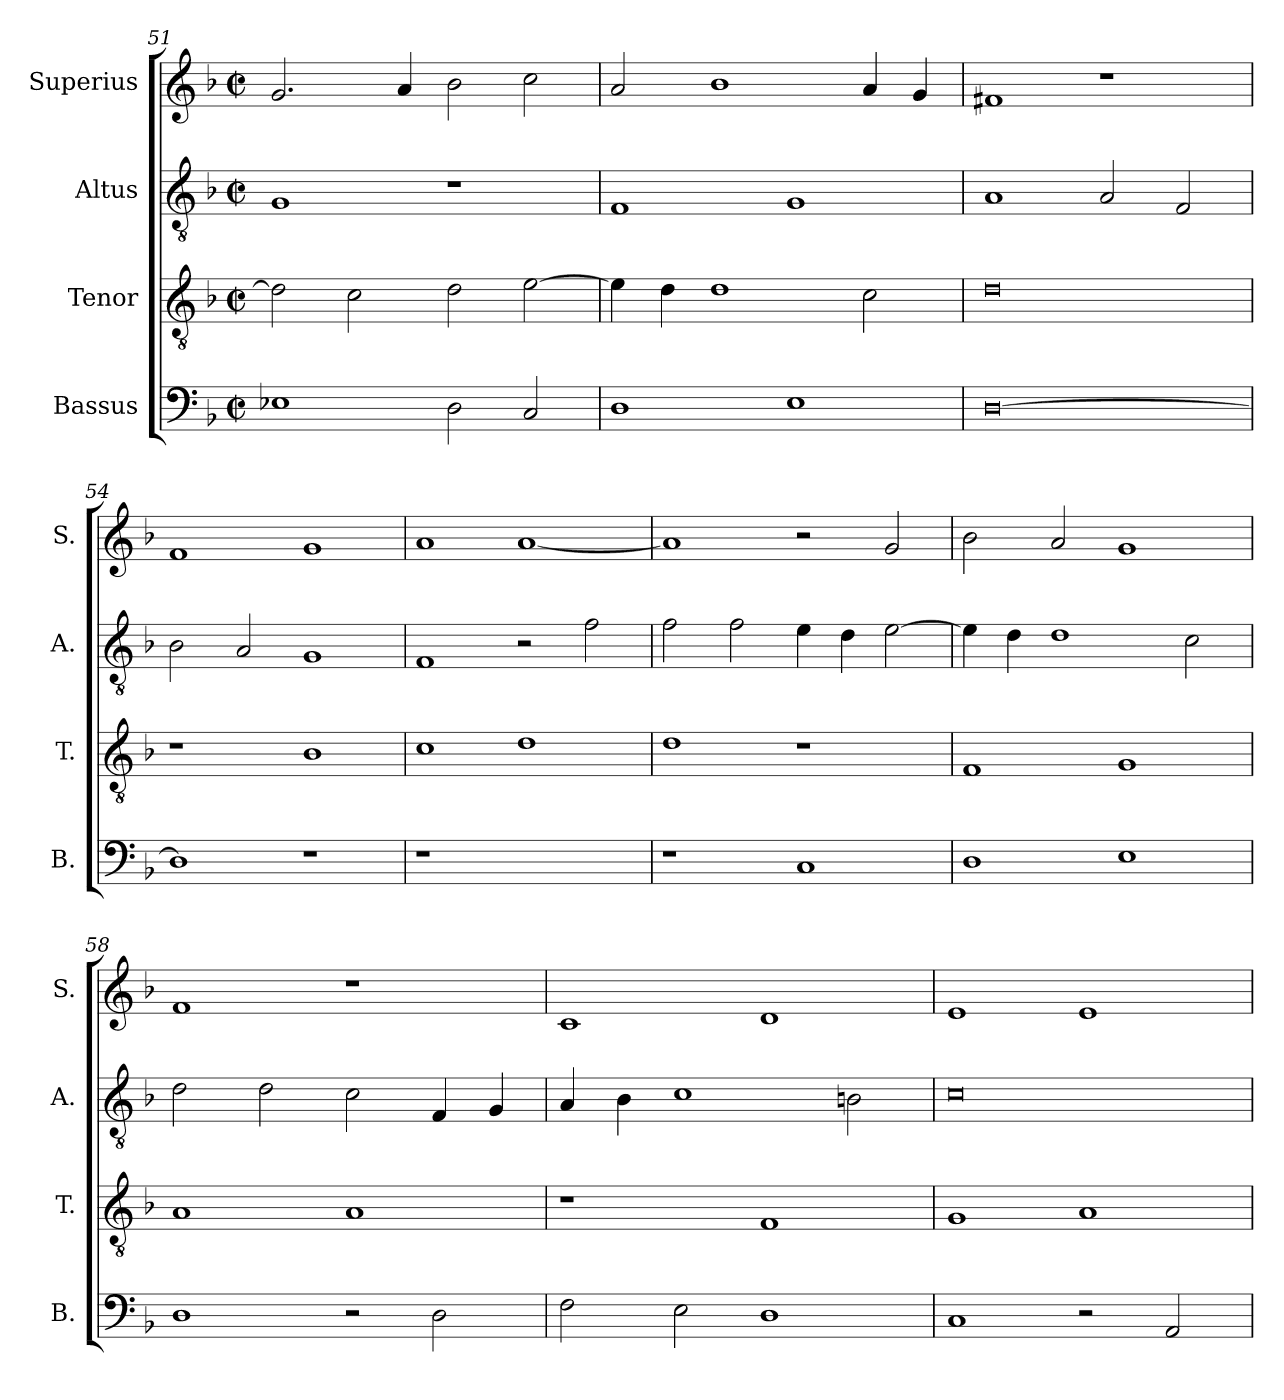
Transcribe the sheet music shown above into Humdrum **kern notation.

**kern	**kern	**kern	**kern
*part4	*part3	*part2	*part1
*staff4	*staff3	*staff2	*staff1
*I"Bassus	*I"Tenor	*I"Altus	*I"Superius
*I'B.	*I'T.	*I'A.	*I'S.
*clefF4	*clefGv2	*clefGv2	*clefG2
*	*ITrd7c12	*ITrd7c12	*
*k[b-]	*k[b-]	*k[b-]	*k[b-]
*F:	*F:	*F:	*F:
*M2/2	*M2/2	*M2/2	*M2/2
*met(c|)	*met(c|)	*met(c|)	*met(c|)
=51	=51	=51	=51
1E-Xi	2Di\]	1GGi	2.gi/
.	2Ci\	.	.
.	.	.	4ai/
2Di\	2Di\	1r	2b-i\
2Ci/	[>2Ei\	.	2cci\
=52	=52	=52	=52
1Di	4Ei\]	1FFi	2ai/
.	4Di\	.	.
.	1Di	.	1b-i
1Ei	.	1GGi	.
.	2Ci\	.	4ai/
.	.	.	4gi/
!!LO:LB:g=z
=53	=53	=53	=53
[>0Di	0Di	1AAi	1f#Xi
.	.	2AAi/	1r
.	.	2FFi/	.
=54	=54	=54	=54
1Di]	1r	2BB-i\	1fi
.	.	2AAi/	.
1r	1BB-i	1GGi	1gi
=55	=55	=55	=55
!LO:N:vis=1	!	!	!
1r	1Ci	1FFi	1ai
1ryy	1Di	2r	[<1ai
.	.	2Fi\	.
=56	=56	=56	=56
1r	1Di	2Fi\	1ai]
.	.	2Fi\	.
1Ci	1r	4Ei\	2r
.	.	4Di\	.
.	.	[>2Ei\	2gi/
=57	=57	=57	=57
1Di	1FFi	4Ei\]	2b-i\
.	.	4Di\	.
.	.	1Di	2ai/
1Ei	1GGi	.	1gi
.	.	2Ci\	.
!!LO:LB:g=z
=58	=58	=58	=58
1Di	1AAi	2Di\	1fi
.	.	2Di\	.
2r	1AAi	2Ci\	1r
2Di\	.	4FFi/	.
.	.	4GGi/	.
=59	=59	=59	=59
2Fi\	1r	4AAi/	1ci
.	.	4BB-i\	.
2Ei\	.	1Ci	.
1Di	1FFi	.	1di
.	.	2BBni\	.
=60	=60	=60	=60
1Ci	1GGi	0Ci	1ei
2r	1AAi	.	1ei
2AAi/	.	.	.
=	=	=	=
*-	*-	*-	*-
